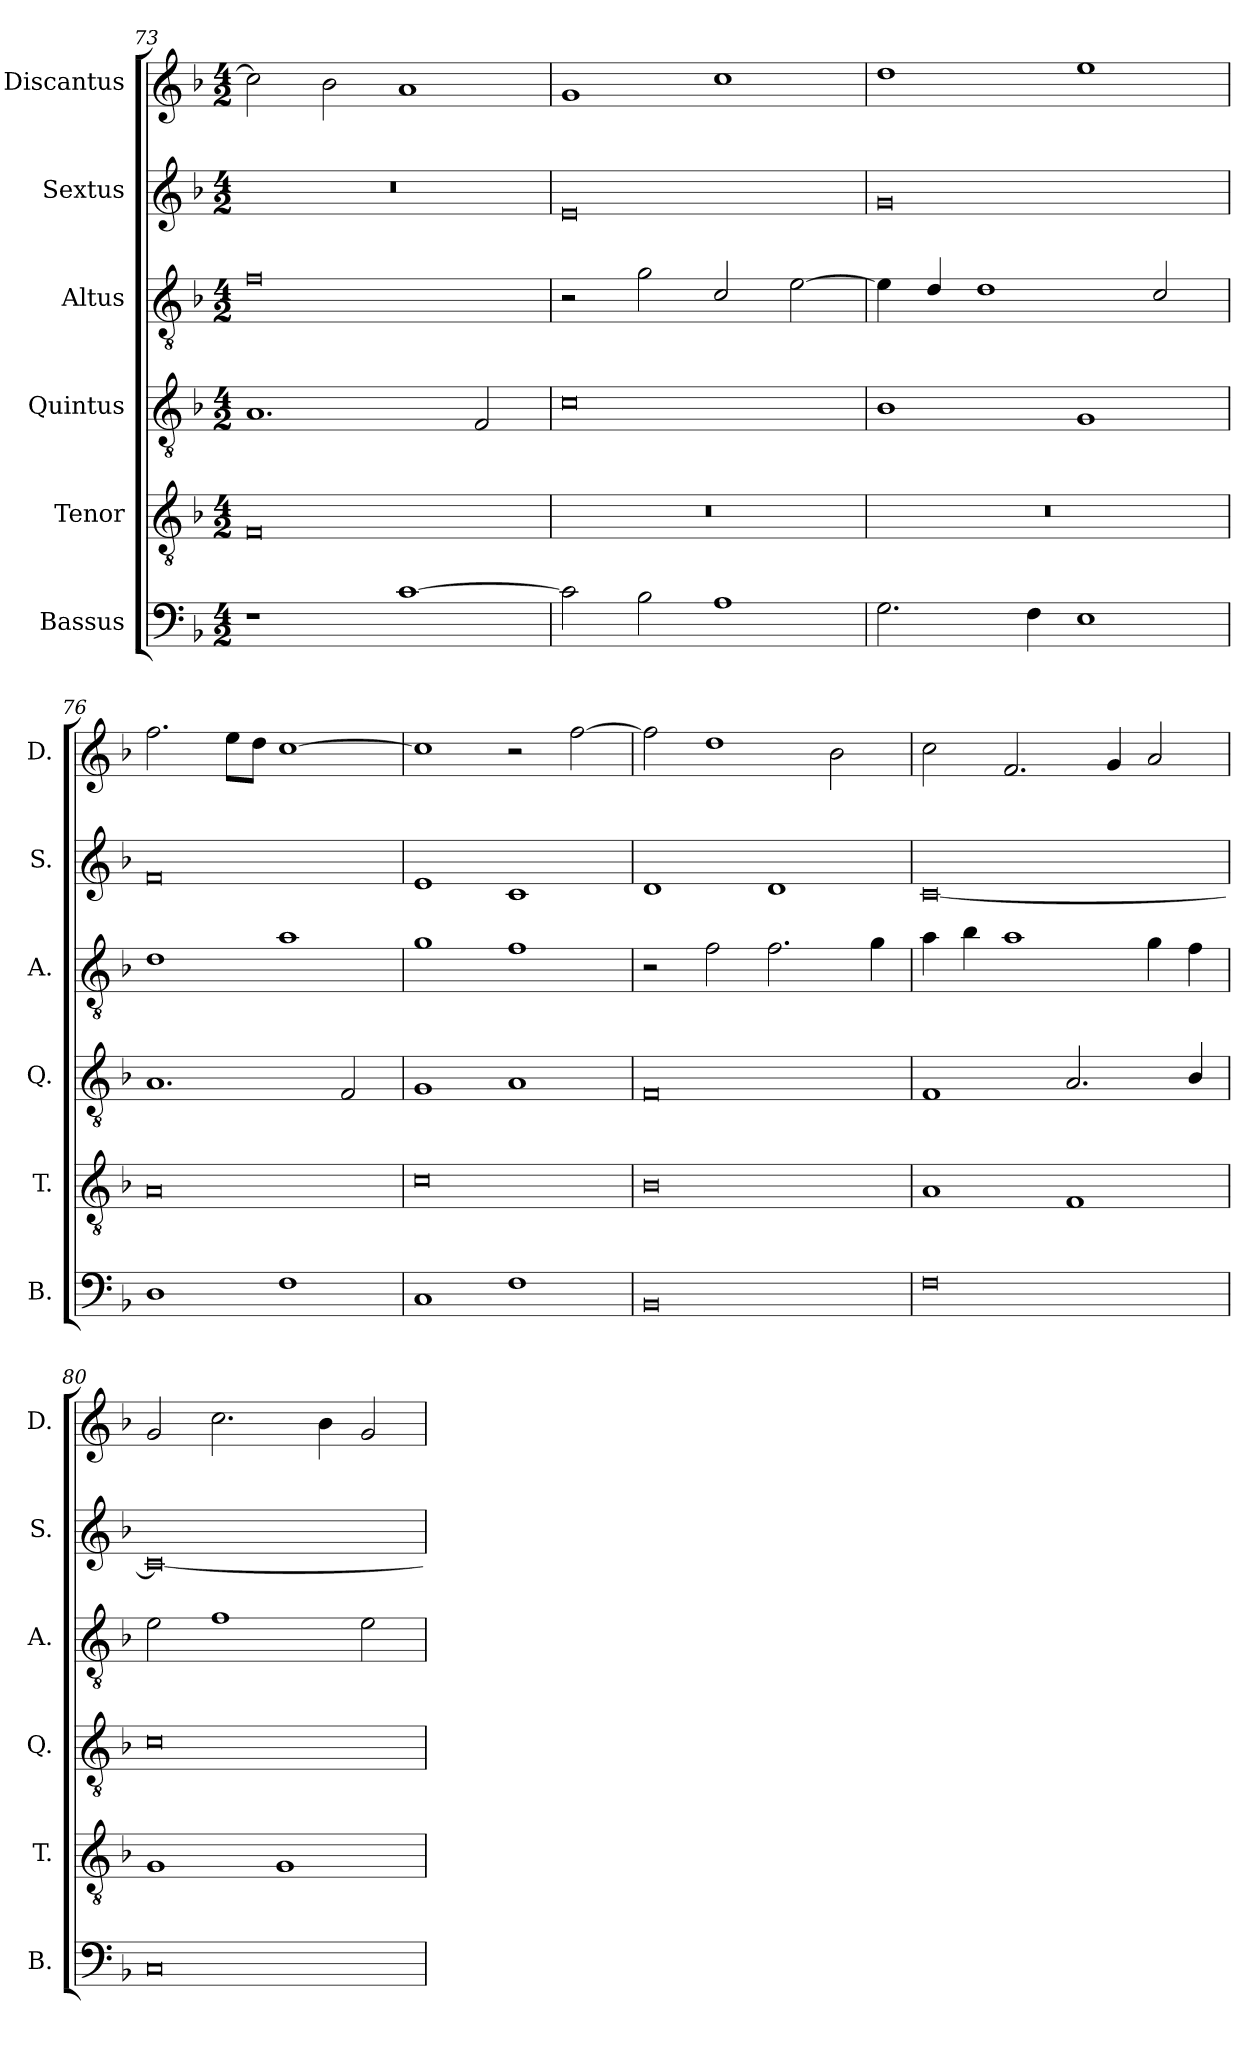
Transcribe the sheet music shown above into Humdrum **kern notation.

**kern	**kern	**kern	**kern	**kern	**kern
*part6	*part5	*part4	*part3	*part2	*part1
*staff6	*staff5	*staff4	*staff3	*staff2	*staff1
*I"Bassus	*I"Tenor	*I"Quintus	*I"Altus	*I"Sextus	*I"Discantus
*I'B.	*I'T.	*I'Q.	*I'A.	*I'S.	*I'D.
*clefF4	*clefGv2	*clefGv2	*clefGv2	*clefG2	*clefG2
*k[b-]	*k[b-]	*k[b-]	*k[b-]	*k[b-]	*k[b-]
*M4/2	*M4/2	*M4/2	*M4/2	*M4/2	*M4/2
=73	=73	=73	=73	=73	=73
1r	0F	1.A	0f	0r	2cc\]
.	.	.	.	.	2b-\
[1c	.	.	.	.	1a
.	.	2F/	.	.	.
=74	=74	=74	=74	=74	=74
2c\]	0r	0c	2r	0e	1g
2B-\	.	.	2g\	.	.
1A	.	.	2c/	.	1cc
.	.	.	[2e\	.	.
=75	=75	=75	=75	=75	=75
2.G\	0r	1B-	4e\]	0g	1dd
.	.	.	4d/	.	.
.	.	.	1d	.	.
4F\	.	.	.	.	.
1E	.	1G	.	.	1ee
.	.	.	2c/	.	.
=76	=76	=76	=76	=76	=76
1D	0A	1.A	1d	0f	2.ff\
.	.	.	.	.	8ee\L
.	.	.	.	.	8dd\J
1F	.	.	1a	.	[1cc
.	.	2F/	.	.	.
=77	=77	=77	=77	=77	=77
1C	0c	1G	1g	1e	1cc]
1F	.	1A	1f	1c	2r
.	.	.	.	.	[2ff\
!!LO:LB:g=z
=78	=78	=78	=78	=78	=78
0BB-	0B-	0F	2r	1d	2ff\]
.	.	.	2f\	.	1dd
.	.	.	2.f\	1d	.
.	.	.	.	.	2b-\
.	.	.	4g\	.	.
=79	=79	=79	=79	=79	=79
0F	1A	1F	4a\	[0c	2cc\
.	.	.	4b-\	.	.
.	.	.	1a	.	2.f/
.	1F	2.A/	.	.	.
.	.	.	.	.	4g/
.	.	.	4g\	.	2a/
.	.	4B-/	4f\	.	.
=80	=80	=80	=80	=80	=80
0C	1G	0c	2e\	0c_	2g/
.	.	.	1f	.	2.cc\
.	1G	.	.	.	.
.	.	.	.	.	4b-\
.	.	.	2e\	.	2g/
=	=	=	=	=	=
*-	*-	*-	*-	*-	*-
